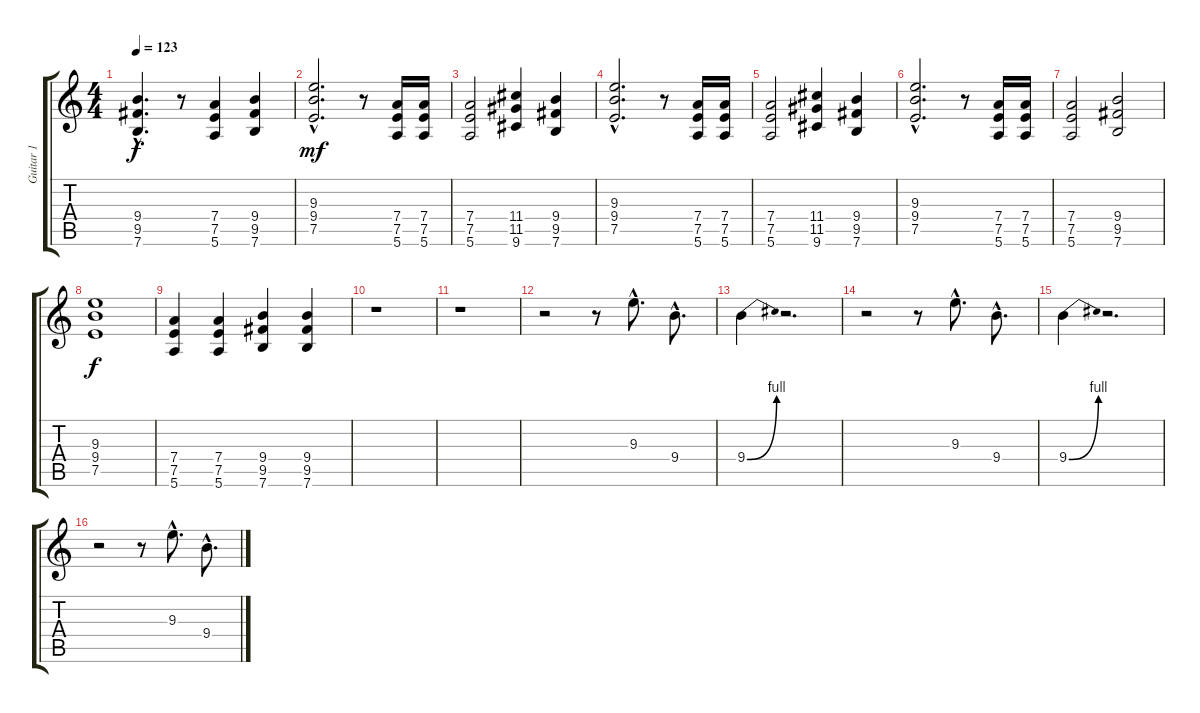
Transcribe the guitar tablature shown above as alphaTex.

\track ("Guitar 1" "Guitar 1") {instrument distortionguitar}
\staff {score tabs}
\tuning (E4 B3 G3 D3 A2 E2) {hide}
\ts (4 4)
\tempo 123
\clef g2
\ks c
(9.4{hac} 9.5{hac} 7.6{hac}).4{d dy f} r.8 (7.4 7.5 5.6).4 (9.4 9.5 7.6).4 |
(9.3{hac} 9.4{hac} 7.5{hac}).2{d dy mf} r.8 (7.4 7.5 5.6).16 (7.4 7.5 5.6).16 |
(7.4 7.5 5.6).2 (11.4 11.5 9.6).4 (9.4 9.5 7.6).4 |
(9.3{hac} 9.4{hac} 7.5{hac}).2{d} r.8 (7.4 7.5 5.6).16 (7.4 7.5 5.6).16 |
(7.4 7.5 5.6).2 (11.4 11.5 9.6).4 (9.4 9.5 7.6).4 |
(9.3{hac} 9.4{hac} 7.5{hac}).2{d} r.8 (7.4 7.5 5.6).16 (7.4 7.5 5.6).16 |
(7.4 7.5 5.6).2 (9.4 9.5 7.6).2 |
(9.3 9.4 7.5).1{dy f} |
(7.4 7.5 5.6).4 (7.4 7.5 5.6).4 (9.4 9.5 7.6).4 (9.4 9.5 7.6).4 |
r.1 |
r.1 |
r.2 r.8 9.3{hac}.8{d} 9.4{hac}.8{d} |
9.4{be (bend 0 0 60 4)}.4 r.2{d} |
r.2 r.8 9.3{hac}.8{d} 9.4{hac}.8{d} |
9.4{be (bend 0 0 60 4)}.4 r.2{d} |
r.2 r.8 9.3{hac}.8{d} 9.4{hac}.8{d}
